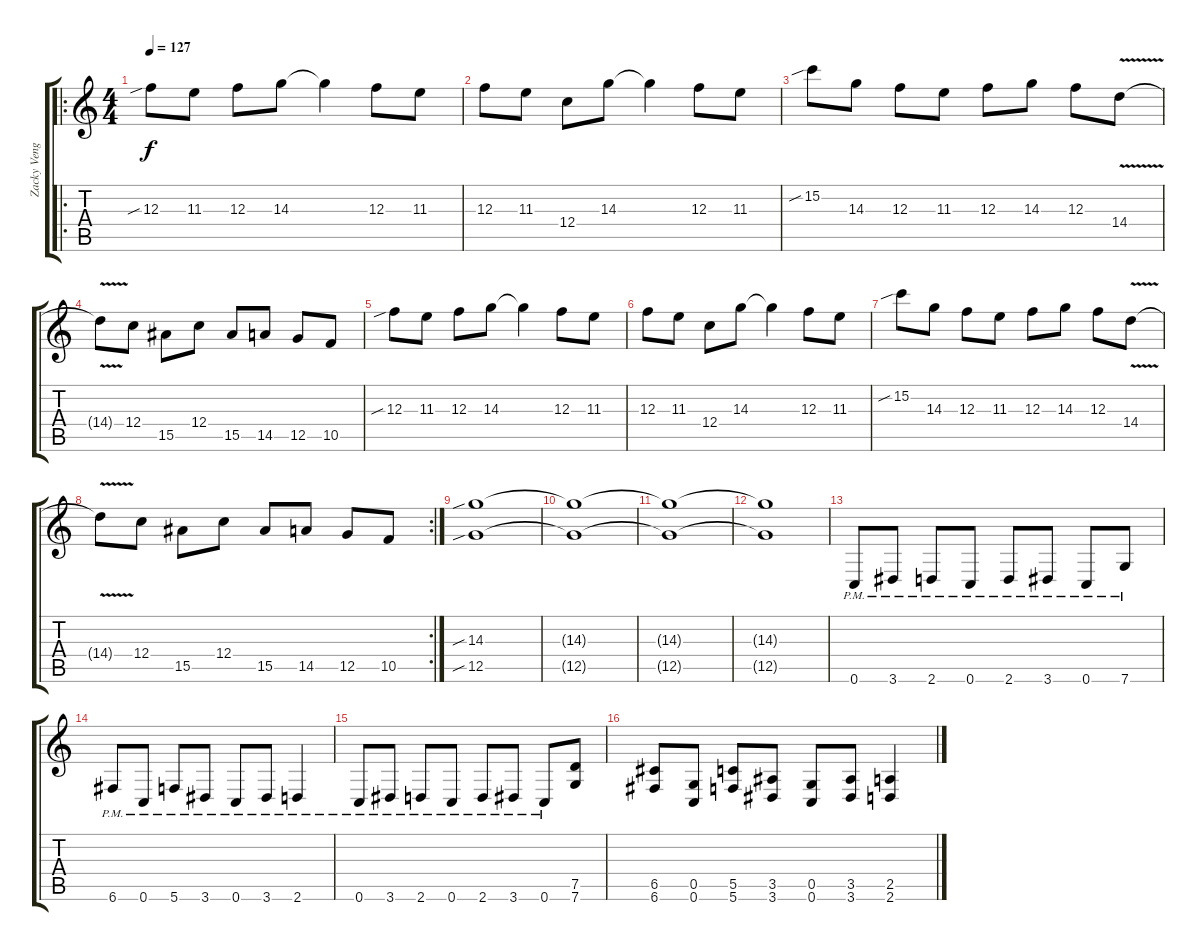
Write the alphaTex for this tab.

\track ("Zacky Vengeance" "Zacky Veng") {instrument distortionguitar}
\staff {score tabs}
\tuning (D4 A3 F3 C3 G2 C2) {hide}
\ro
\ts (4 4)
\tempo 127
\clef g2
\ks c
12.3{sib}.8{dy f} 11.3.8 12.3.8 14.3.8 14.3{t}.4 12.3.8 11.3.8 |
12.3.8 11.3.8 12.4.8 14.3.8 14.3{t}.4 12.3.8 11.3.8 |
15.2{sib}.8 14.3.8 12.3.8 11.3.8 12.3.8 14.3.8 12.3.8 14.4{v}.8 |
14.4{v t}.8 12.4.8 15.5.8 12.4.8 15.5.8 14.5.8 12.5.8 10.5.8 |
12.3{sib}.8 11.3.8 12.3.8 14.3.8 14.3{t}.4 12.3.8 11.3.8 |
12.3.8 11.3.8 12.4.8 14.3.8 14.3{t}.4 12.3.8 11.3.8 |
15.2{sib}.8 14.3.8 12.3.8 11.3.8 12.3.8 14.3.8 12.3.8 14.4{v}.8 |
\rc 2
14.4{v t}.8 12.4.8 15.5.8 12.4.8 15.5.8 14.5.8 12.5.8 10.5.8 |
(14.3{sib} 12.5{sib}).1 |
(14.3{t} 12.5{t}).1 |
(14.3{t} 12.5{t}).1 |
(14.3{t} 12.5{t}).1 |
0.6{pm}.8 3.6{pm}.8 2.6{pm}.8 0.6{pm}.8 2.6{pm}.8 3.6{pm}.8 0.6{pm}.8 7.6{pm}.8 |
6.6{pm}.8 0.6{pm}.8 5.6{pm}.8 3.6{pm}.8 0.6{pm}.8 3.6{pm}.8 2.6{pm}.4 |
0.6{pm}.8 3.6{pm}.8 2.6{pm}.8 0.6{pm}.8 2.6{pm}.8 3.6{pm}.8 0.6{pm}.8 (7.5 7.6).8 |
(6.5 6.6).8 (0.5 0.6).8 (5.5 5.6).8 (3.5 3.6).8 (0.5 0.6).8 (3.5 3.6).8 (2.5 2.6).4
